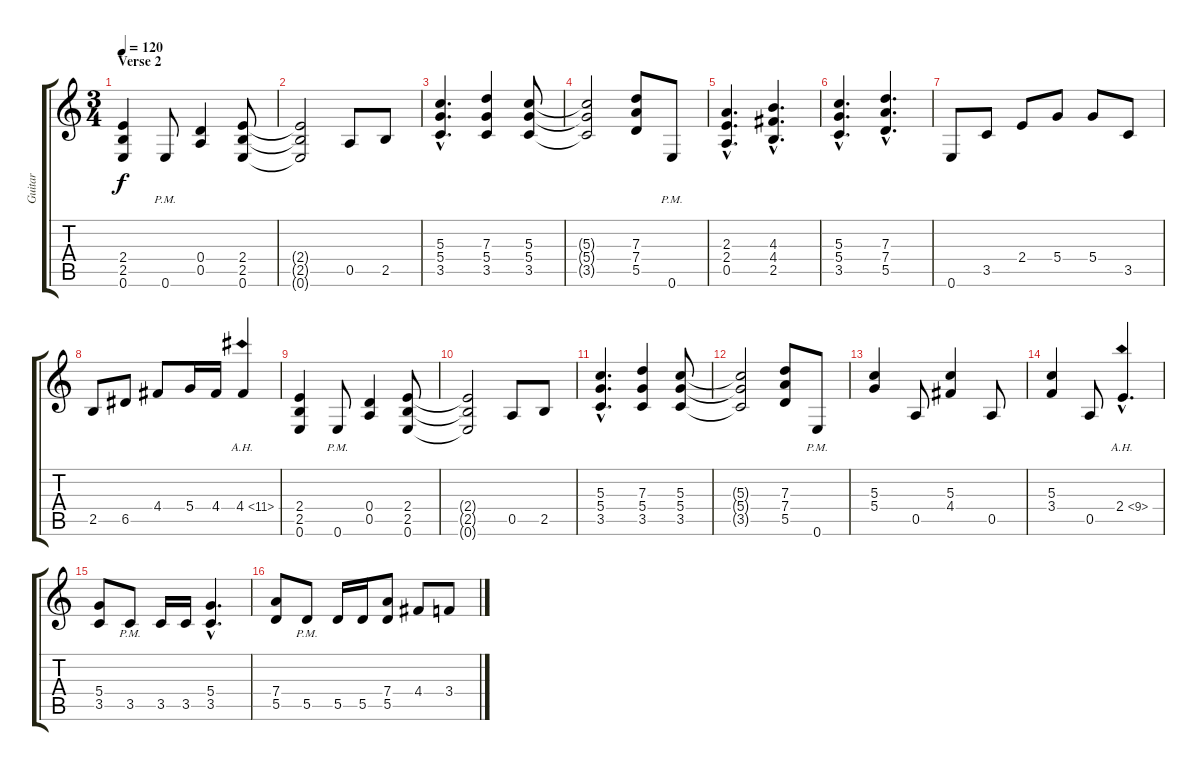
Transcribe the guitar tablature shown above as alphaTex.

\track ("Guitar" "Guitar") {instrument distortionguitar}
\staff {score tabs}
\tuning (E4 B3 G3 D3 A2 E2) {hide}
\ts (3 4)
\section ("" "Verse 2")
\tempo 120
\clef g2
\ks c
(2.4 2.5 0.6).4{dy f} 0.6{pm}.8 (0.4 0.5).4 (2.4 2.5 0.6).8 |
(2.4{t} 2.5{t} 0.6{t}).2 0.5.8 2.5.8 |
(5.3{hac} 5.4{hac} 3.5{hac}).4{d} (7.3 5.4 3.5).4 (5.3 5.4 3.5).8 |
(5.3{t} 5.4{t} 3.5{t}).2 (7.3 7.4 5.5).8 0.6{pm}.8 |
(2.3{hac} 2.4{hac} 0.5{hac}).4{d} (4.3{hac} 4.4{hac} 2.5{hac}).4{d} |
(5.3{hac} 5.4{hac} 3.5{hac}).4{d} (7.3{hac} 7.4{hac} 5.5{hac}).4{d} |
0.6.8 3.5.8 2.4.8 5.4.8 5.4.8 3.5.8 |
2.5.8 6.5.8 4.4.8 5.4.16 4.4.16 4.4{ah 7}.4 |
(2.4 2.5 0.6).4 0.6{pm}.8 (0.4 0.5).4 (2.4 2.5 0.6).8 |
(2.4{t} 2.5{t} 0.6{t}).2 0.5.8 2.5.8 |
(5.3{hac} 5.4{hac} 3.5{hac}).4{d} (7.3 5.4 3.5).4 (5.3 5.4 3.5).8 |
(5.3{t} 5.4{t} 3.5{t}).2 (7.3 7.4 5.5).8 0.6{pm}.8 |
(5.3 5.4).4 0.5.8 (5.3 4.4).4 0.5.8 |
(5.3 3.4).4 0.5.8 2.4{ah 7 hac}.4{d} |
(5.4 3.5).8 3.5{pm}.8 3.5.16 3.5.16 (5.4{hac} 3.5{hac}).4{d} |
(7.4 5.5).8 5.5{pm}.8 5.5.16 5.5.16 (7.4 5.5).8 4.4.8 3.4.8
